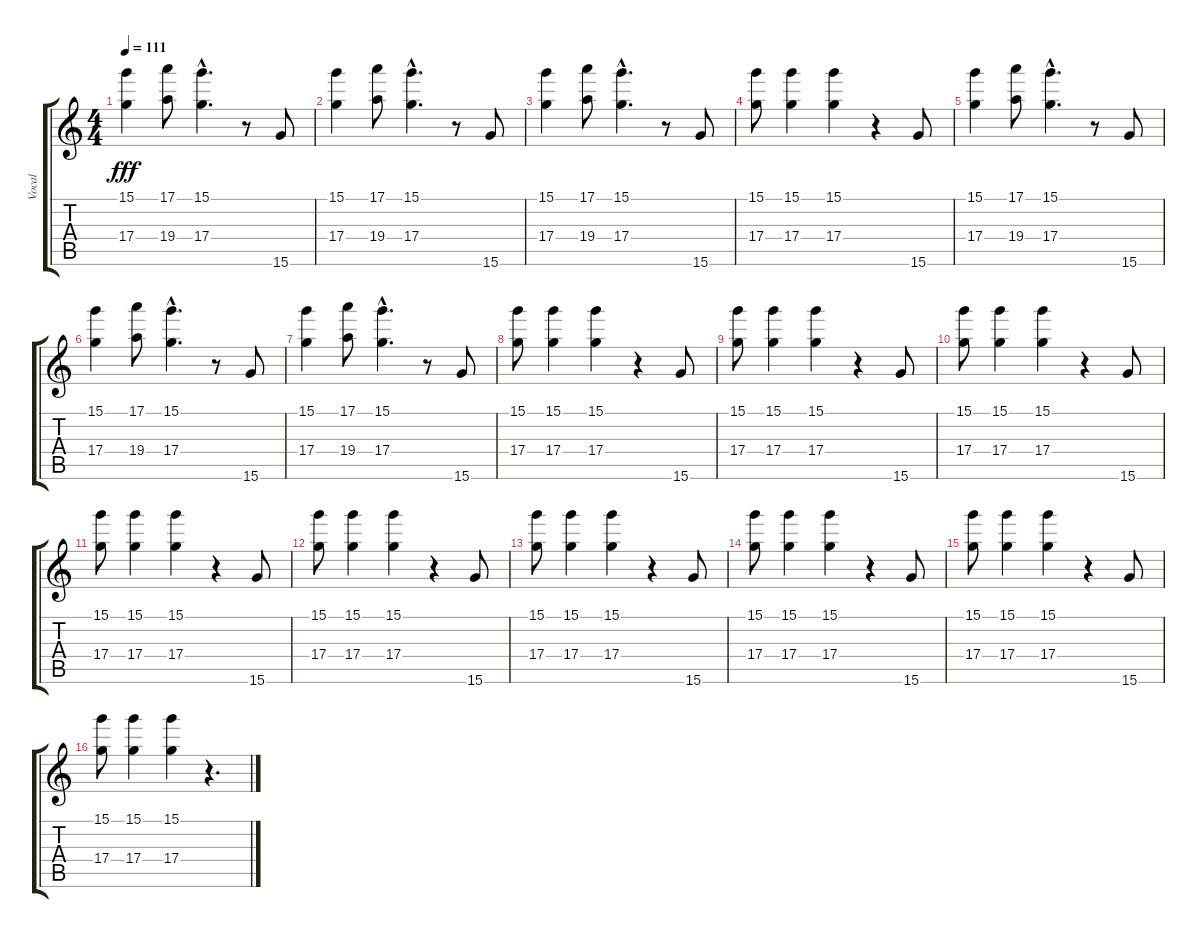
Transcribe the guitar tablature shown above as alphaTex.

\track ("Vocal" "Vocal") {instrument fretlessbass}
\staff {score tabs}
\tuning (E4 B3 G3 D3 A2 E2) {hide}
\ts (4 4)
\tempo 111
\clef g2
\ks c
(15.1 17.4).4{dy fff} (17.1 19.4).8 (15.1 17.4{hac}).4{d} r.8 15.6.8 |
(15.1 17.4).4 (17.1 19.4).8 (15.1 17.4{hac}).4{d} r.8 15.6.8 |
(15.1 17.4).4 (17.1 19.4).8 (15.1 17.4{hac}).4{d} r.8 15.6.8 |
(15.1 17.4).8 (15.1 17.4).4 (15.1 17.4).4 r.4 15.6.8 |
(15.1 17.4).4 (17.1 19.4).8 (15.1 17.4{hac}).4{d} r.8 15.6.8 |
(15.1 17.4).4 (17.1 19.4).8 (15.1 17.4{hac}).4{d} r.8 15.6.8 |
(15.1 17.4).4 (17.1 19.4).8 (15.1 17.4{hac}).4{d} r.8 15.6.8 |
(15.1 17.4).8 (15.1 17.4).4 (15.1 17.4).4 r.4 15.6.8 |
(15.1 17.4).8 (15.1 17.4).4 (15.1 17.4).4 r.4 15.6.8 |
(15.1 17.4).8 (15.1 17.4).4 (15.1 17.4).4 r.4 15.6.8 |
(15.1 17.4).8 (15.1 17.4).4 (15.1 17.4).4 r.4 15.6.8 |
(15.1 17.4).8 (15.1 17.4).4 (15.1 17.4).4 r.4 15.6.8 |
(15.1 17.4).8 (15.1 17.4).4 (15.1 17.4).4 r.4 15.6.8 |
(15.1 17.4).8 (15.1 17.4).4 (15.1 17.4).4 r.4 15.6.8 |
(15.1 17.4).8 (15.1 17.4).4 (15.1 17.4).4 r.4 15.6.8 |
(15.1 17.4).8 (15.1 17.4).4 (15.1 17.4).4 r.4{d}
